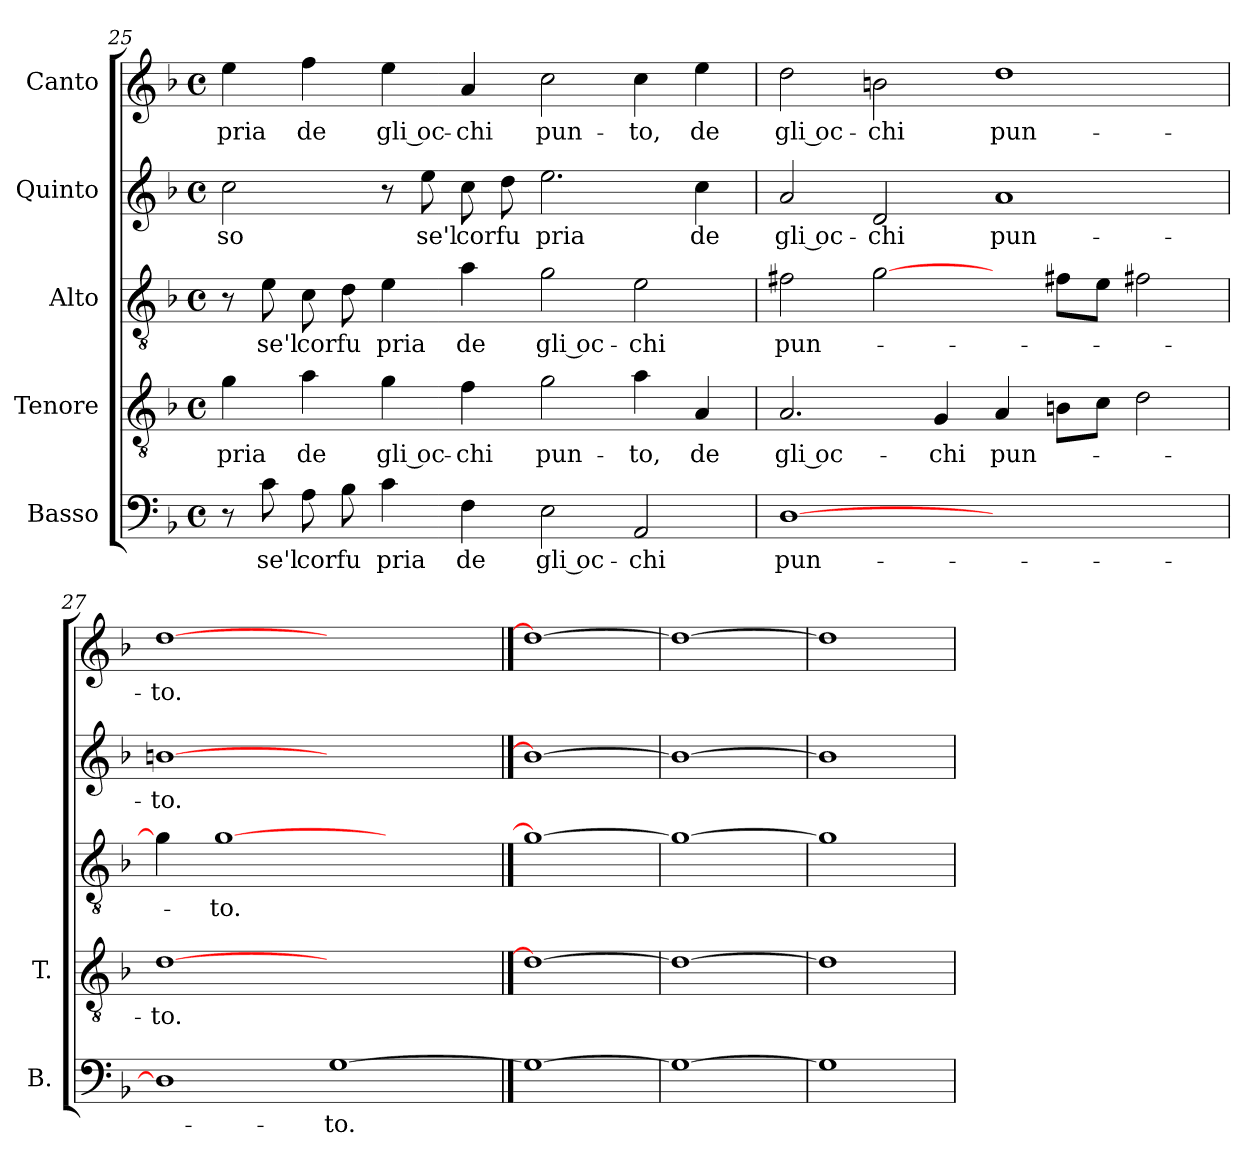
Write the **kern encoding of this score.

**kern	**text	**kern	**text	**kern	**text	**kern	**text	**kern	**text
*part5	*part5	*part4	*part4	*part3	*part3	*part2	*part2	*part1	*part1
*staff5	*staff5	*staff4	*staff4	*staff3	*staff3	*staff2	*staff2	*staff1	*staff1
*I"Basso	*	*I"Tenore	*	*I"Alto	*	*I"Quinto	*	*I"Canto	*
*I'B.	*	*I'T.	*	*	*	*	*	*	*
*clefF4	*	*clefGv2	*	*clefGv2	*	*clefG2	*	*clefG2	*
*k[b-]	*	*k[b-]	*	*k[b-]	*	*k[b-]	*	*k[b-]	*
*F:	*	*F:	*	*F:	*	*F:	*	*F:	*
*M4/4	*	*M4/4	*	*M4/4	*	*M4/4	*	*M4/4	*
*met(c)	*	*met(c)	*	*met(c)	*	*met(c)	*	*met(c)	*
=25	=25	=25	=25	=25	=25	=25	=25	=25	=25
8r	.	4g\	pria	8r	.	2cc\	so	4ee\	pria
8c\	se'l	.	.	8e\	se'l	.	.	.	.
8A\	cor	4a\	de	8c\	cor	.	.	4ff\	de
8B-\	fu	.	.	8d\	fu	.	.	.	.
4c\	pria	4g\	gli oc-	4e\	pria	8r	.	4ee\	gli oc-
.	.	.	.	.	.	8ee\	se'l	.	.
4F\	de	4f\	-chi	4a\	de	8cc\	cor	4a/	-chi
.	.	.	.	.	.	8dd\	fu	.	.
2E\	gli oc-	2g\	pun-	2g\	gli oc-	2.ee\	pria	2cc\	pun-
2AA/	-chi	4a\	-to,	2e\	-chi	.	.	4cc\	-to,
.	.	4A/	de	.	.	4cc\	de	4ee\	de
=26	=26	=26	=26	=26	=26	=26	=26	=26	=26
[1D\	pun-	2.A/	gli oc-	2f#X\	pun-	2a/	gli oc-	2dd\	gli oc-
.	.	.	.	[2g\	.	2d/	-chi	2bn\	-chi
.	.	4G/	-chi	.	.	.	.	.	.
1ryy	.	4A/	pun-	4ryy	.	1a/	pun-	1dd\	pun-
.	.	8Bn\L	.	8f#X\L	.	.	.	.	.
.	.	8c\J	.	8e\J	.	.	.	.	.
.	.	2d\	.	2f#X\	.	.	.	.	.
=27	=27	=27	=27	=27	=27	=27	=27	=27	=27
1D\]	.	[1d\	-to.	4g\]	.	[1bn\	-to.	[1dd\	-to.
.	.	.	.	[1g\	-to.	.	.	.	.
[1G\	-to.	1ryy	.	.	.	1ryy	.	1ryy	.
.	.	.	.	2.ryy	.	.	.	.	.
==28	==28	==28	==28	==28	==28	==28	==28	==28	==28
1G\_	.	1d\_	.	1g\_	.	1b\_	.	1dd\_	.
=29	=29	=29	=29	=29	=29	=29	=29	=29	=29
1G\_	.	1d\_	.	1g\_	.	1b\_	.	1dd\_	.
=30	=30	=30	=30	=30	=30	=30	=30	=30	=30
1G\]	.	1d\]	.	1g\]	.	1b\]	.	1dd\]	.
=	=	=	=	=	=	=	=	=	=
*-	*-	*-	*-	*-	*-	*-	*-	*-	*-
